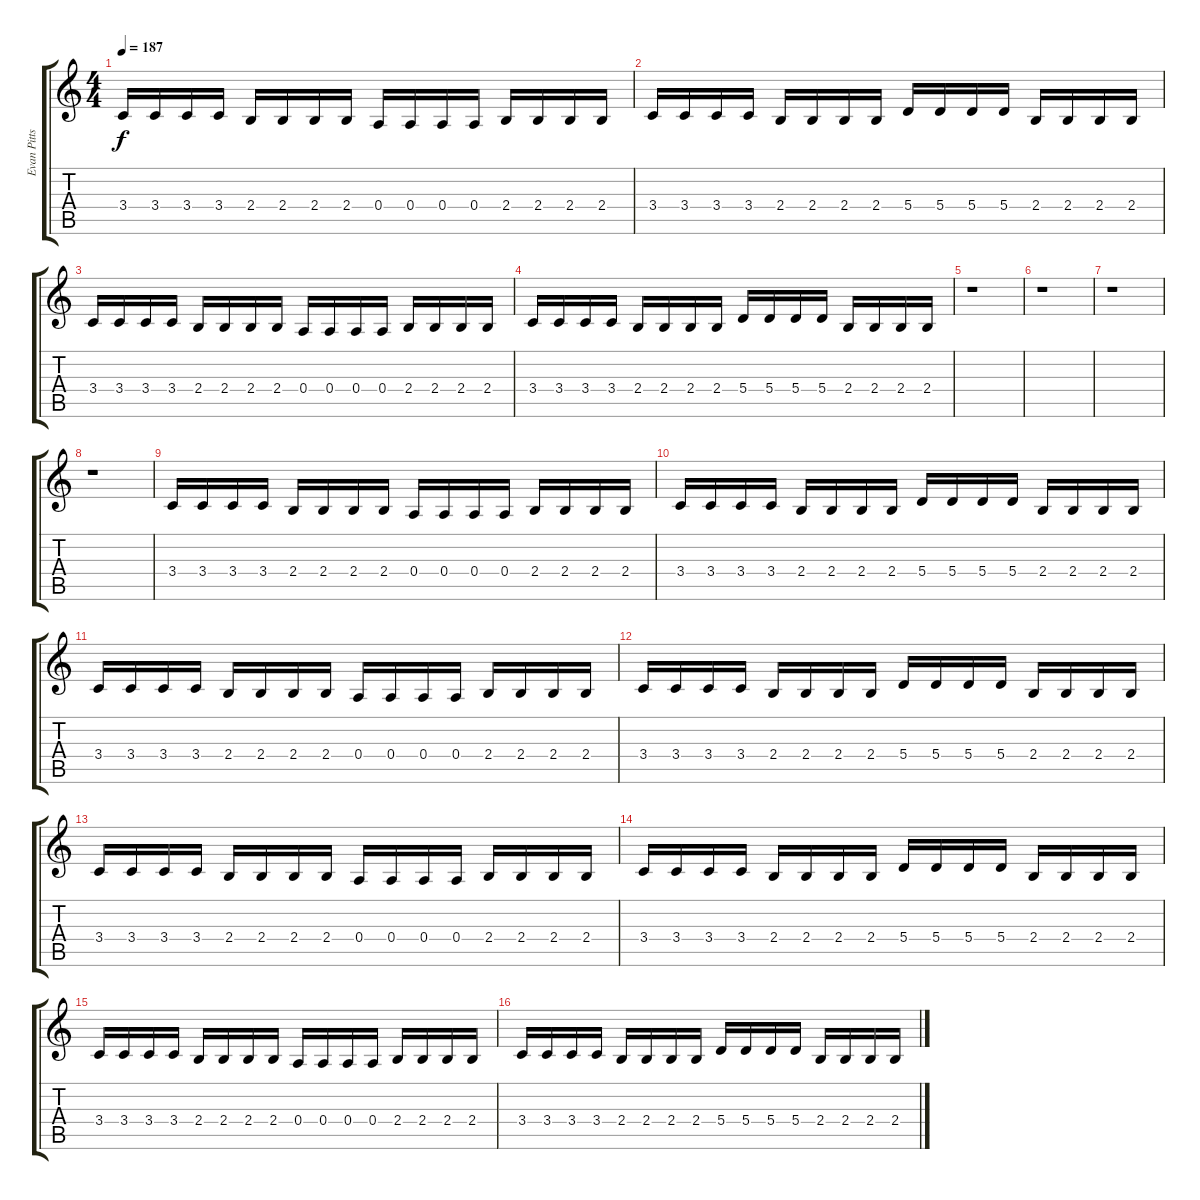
\track ("Evan Pitts - Guitar" "Evan Pitts") {instrument distortionguitar}
\staff {score tabs}
\tuning (B3 Gb3 D3 A2 E2 B1) {hide}
\ts (4 4)
\tempo 187
\clef g2
\ks c
3.4.16{dy f instrument distortionguitar} 3.4.16 3.4.16 3.4.16 2.4.16 2.4.16 2.4.16 2.4.16 0.4.16 0.4.16 0.4.16 0.4.16 2.4.16 2.4.16 2.4.16 2.4.16 |
3.4.16 3.4.16 3.4.16 3.4.16 2.4.16 2.4.16 2.4.16 2.4.16 5.4.16 5.4.16 5.4.16 5.4.16 2.4.16 2.4.16 2.4.16 2.4.16 |
3.4.16 3.4.16 3.4.16 3.4.16 2.4.16 2.4.16 2.4.16 2.4.16 0.4.16 0.4.16 0.4.16 0.4.16 2.4.16 2.4.16 2.4.16 2.4.16 |
3.4.16 3.4.16 3.4.16 3.4.16 2.4.16 2.4.16 2.4.16 2.4.16 5.4.16 5.4.16 5.4.16 5.4.16 2.4.16 2.4.16 2.4.16 2.4.16 |
r.1 |
r.1 |
r.1 |
r.1 |
3.4.16 3.4.16 3.4.16 3.4.16 2.4.16 2.4.16 2.4.16 2.4.16 0.4.16 0.4.16 0.4.16 0.4.16 2.4.16 2.4.16 2.4.16 2.4.16 |
3.4.16 3.4.16 3.4.16 3.4.16 2.4.16 2.4.16 2.4.16 2.4.16 5.4.16 5.4.16 5.4.16 5.4.16 2.4.16 2.4.16 2.4.16 2.4.16 |
3.4.16 3.4.16 3.4.16 3.4.16 2.4.16 2.4.16 2.4.16 2.4.16 0.4.16 0.4.16 0.4.16 0.4.16 2.4.16 2.4.16 2.4.16 2.4.16 |
3.4.16 3.4.16 3.4.16 3.4.16 2.4.16 2.4.16 2.4.16 2.4.16 5.4.16 5.4.16 5.4.16 5.4.16 2.4.16 2.4.16 2.4.16 2.4.16 |
3.4.16 3.4.16 3.4.16 3.4.16 2.4.16 2.4.16 2.4.16 2.4.16 0.4.16 0.4.16 0.4.16 0.4.16 2.4.16 2.4.16 2.4.16 2.4.16 |
3.4.16 3.4.16 3.4.16 3.4.16 2.4.16 2.4.16 2.4.16 2.4.16 5.4.16 5.4.16 5.4.16 5.4.16 2.4.16 2.4.16 2.4.16 2.4.16 |
3.4.16 3.4.16 3.4.16 3.4.16 2.4.16 2.4.16 2.4.16 2.4.16 0.4.16 0.4.16 0.4.16 0.4.16 2.4.16 2.4.16 2.4.16 2.4.16 |
3.4.16 3.4.16 3.4.16 3.4.16 2.4.16 2.4.16 2.4.16 2.4.16 5.4.16 5.4.16 5.4.16 5.4.16 2.4.16 2.4.16 2.4.16 2.4.16
